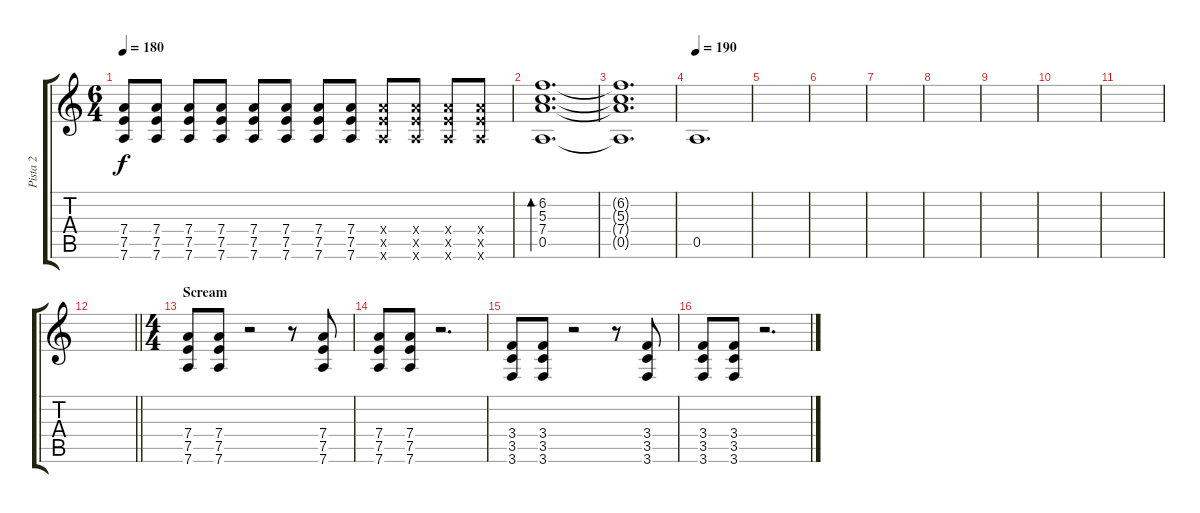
\track ("Pista 2" "Pista 2") {instrument electricguitarjazz}
\staff {score tabs}
\tuning (E4 B3 G3 D3 A2 D2) {hide}
\ts (6 4)
\tempo 180
\clef g2
\ks c
(7.4 7.5 7.6).8{dy f instrument distortionguitar} (7.4 7.5 7.6).8 (7.4 7.5 7.6).8 (7.4 7.5 7.6).8 (7.4 7.5 7.6).8 (7.4 7.5 7.6).8 (7.4 7.5 7.6).8 (7.4 7.5 7.6).8 (7.4{x} 7.5{x} 7.6{x}).8 (7.4{x} 7.5{x} 7.6{x}).8 (7.4{x} 7.5{x} 7.6{x}).8 (7.4{x} 7.5{x} 7.6{x}).8 |
(6.2 5.3 7.4 0.5).1{d bd 480 instrument electricguitarjazz} |
(6.2{t} 5.3{t} 7.4{t} 0.5{t}).1{d} |
\tempo 190
0.5.1{d} |
|
|
|
|
|
|
|
\barLineRight lightlight
|
\ts (4 4)
\section ("" "Scream")
(7.4 7.5 7.6).8{instrument distortionguitar} (7.4 7.5 7.6).8 r.2 r.8 (7.4 7.5 7.6).8 |
(7.4 7.5 7.6).8 (7.4 7.5 7.6).8 r.2{d} |
(3.4 3.5 3.6).8 (3.4 3.5 3.6).8 r.2 r.8 (3.4 3.5 3.6).8 |
(3.4 3.5 3.6).8 (3.4 3.5 3.6).8 r.2{d}
